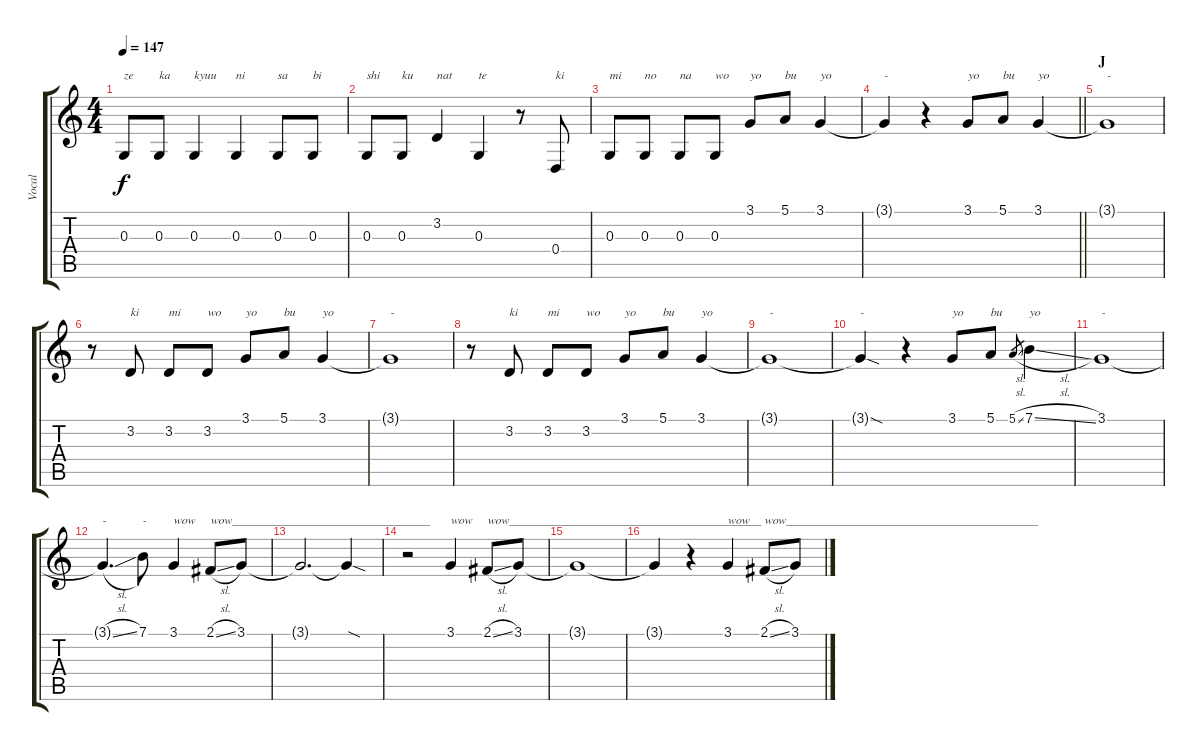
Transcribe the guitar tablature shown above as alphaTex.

\track ("Vocal" "Vocal") {instrument clarinet}
\staff {score tabs}
\tuning (E4 B3 G3 D3 A2 E2) {hide}
\ts (4 4)
\tempo 147
\clef g2
\ks c
0.3.8{txt "ze" dy f} 0.3.8{txt "ka"} 0.3.4{txt "kyuu"} 0.3.4{txt "ni"} 0.3.8{txt "sa"} 0.3.8{txt "bi"} |
0.3.8{txt "shi"} 0.3.8{txt "ku"} 3.2.4{txt "nat"} 0.3.4{txt "te"} r.8 0.4.8{txt "ki"} |
0.3.8{txt "mi"} 0.3.8{txt "no"} 0.3.8{txt "na"} 0.3.8{txt "wo"} 3.1.8{txt "yo"} 5.1.8{txt "bu"} 3.1.4{txt "yo"} |
\barLineRight lightlight
3.1{t}.4{txt "-"} r.4 3.1.8{txt "yo"} 5.1.8{txt "bu"} 3.1.4{txt "yo"} |
\section ("" "J")
3.1{t}.1{txt "-"} |
r.8 3.2.8{txt "ki"} 3.2.8{txt "mi"} 3.2.8{txt "wo"} 3.1.8{txt "yo"} 5.1.8{txt "bu"} 3.1.4{txt "yo"} |
3.1{t}.1{txt "-"} |
r.8 3.2.8{txt "ki"} 3.2.8{txt "mi"} 3.2.8{txt "wo"} 3.1.8{txt "yo"} 5.1.8{txt "bu"} 3.1.4{txt "yo"} |
3.1{t}.1{txt "-"} |
3.1{sod t}.4{txt "-"} r.4 3.1.8{txt "yo"} 5.1.8{txt "bu"} 5.1{sl}.8{gr} 7.1{sl}.4{txt "yo"} |
3.1.1{txt "-"} |
3.1{sl t}.4{d txt "-"} 7.1.8{txt "-"} 3.1.4{txt "wow"} 2.1{sl}.8{txt "wow_________________________________"} 3.1.8 |
3.1{t}.2{d} 3.1{sod t}.4 |
r.2 3.1.4{txt "wow"} 2.1{sl}.8{txt "wow__________________________________________"} 3.1.8 |
3.1{t}.1 |
3.1{t}.4 r.4 3.1.4{txt "wow"} 2.1{sl}.8{txt "wow__________________________________________"} 3.1.8
